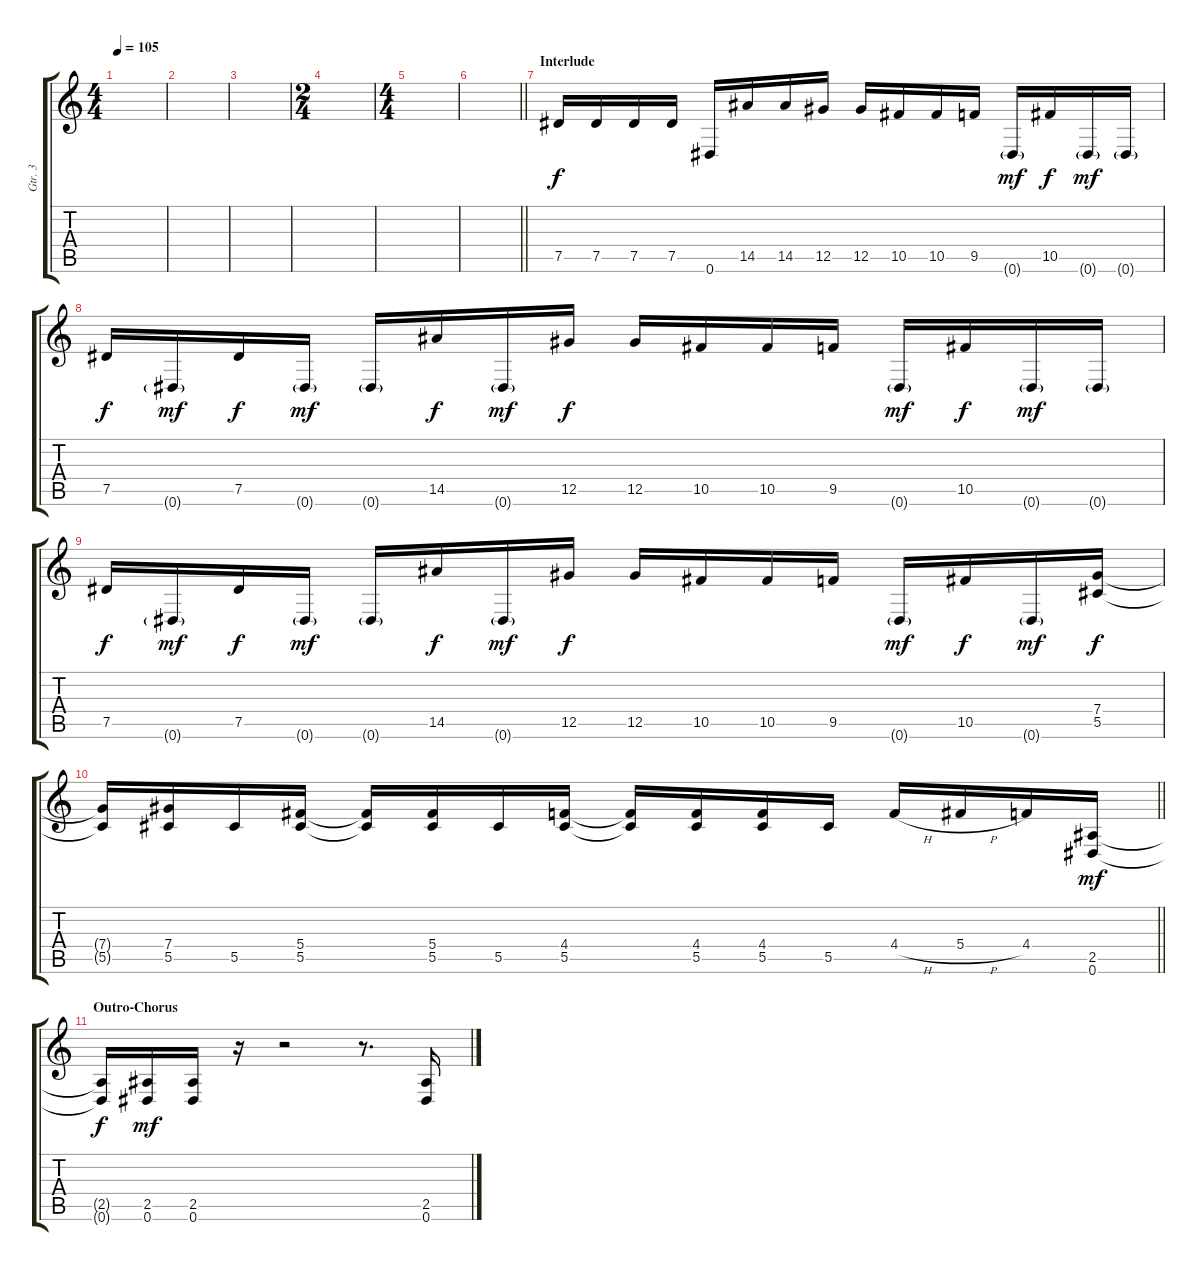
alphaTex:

\track ("Gtr. 3" "Gtr. 3") {instrument overdrivenguitar}
\staff {score tabs}
\tuning (Eb4 Bb3 Gb3 Db3 Ab2 Eb2) {hide}
\ts (4 4)
\tempo 105
\clef g2
\ks c
|
|
|
\ts (2 4)
|
\ts (4 4)
|
\barLineRight lightlight
|
\section ("" "Interlude")
7.5.16 7.5.16 7.5.16 7.5.16 0.6.16 14.5.16 14.5.16 12.5.16 12.5.16 10.5.16 10.5.16 9.5.16 0.6{g}.16{dy mf} 10.5.16{dy f} 0.6{g}.16{dy mf} 0.6{g}.16 |
7.5.16{dy f} 0.6{g}.16{dy mf} 7.5.16{dy f} 0.6{g}.16{dy mf} 0.6{g}.16 14.5.16{dy f} 0.6{g}.16{dy mf} 12.5.16{dy f} 12.5.16 10.5.16 10.5.16 9.5.16 0.6{g}.16{dy mf} 10.5.16{dy f} 0.6{g}.16{dy mf} 0.6{g}.16 |
7.5.16{dy f} 0.6{g}.16{dy mf} 7.5.16{dy f} 0.6{g}.16{dy mf} 0.6{g}.16 14.5.16{dy f} 0.6{g}.16{dy mf} 12.5.16{dy f} 12.5.16 10.5.16 10.5.16 9.5.16 0.6{g}.16{dy mf} 10.5.16{dy f} 0.6{g}.16{dy mf} (7.4 5.5).16{dy f} |
\barLineRight lightlight
(7.4{t} 5.5{t}).16 (7.4 5.5).16 5.5.16 (5.4 5.5).16 (5.4{t} 5.5{t}).16 (5.4 5.5).16 5.5.16 (4.4 5.5).16 (4.4{t} 5.5{t}).16 (4.4 5.5).16 (4.4 5.5).16 5.5.16 4.4{h}.16 5.4{h}.16 4.4.16 (2.5 0.6).16{dy mf} |
\section ("" "Outro-Chorus")
(2.5{t} 0.6{t}).16{dy f} (2.5 0.6).16{dy mf} (2.5 0.6).16 r.16 r.2 r.8{d} (2.5 0.6).16
